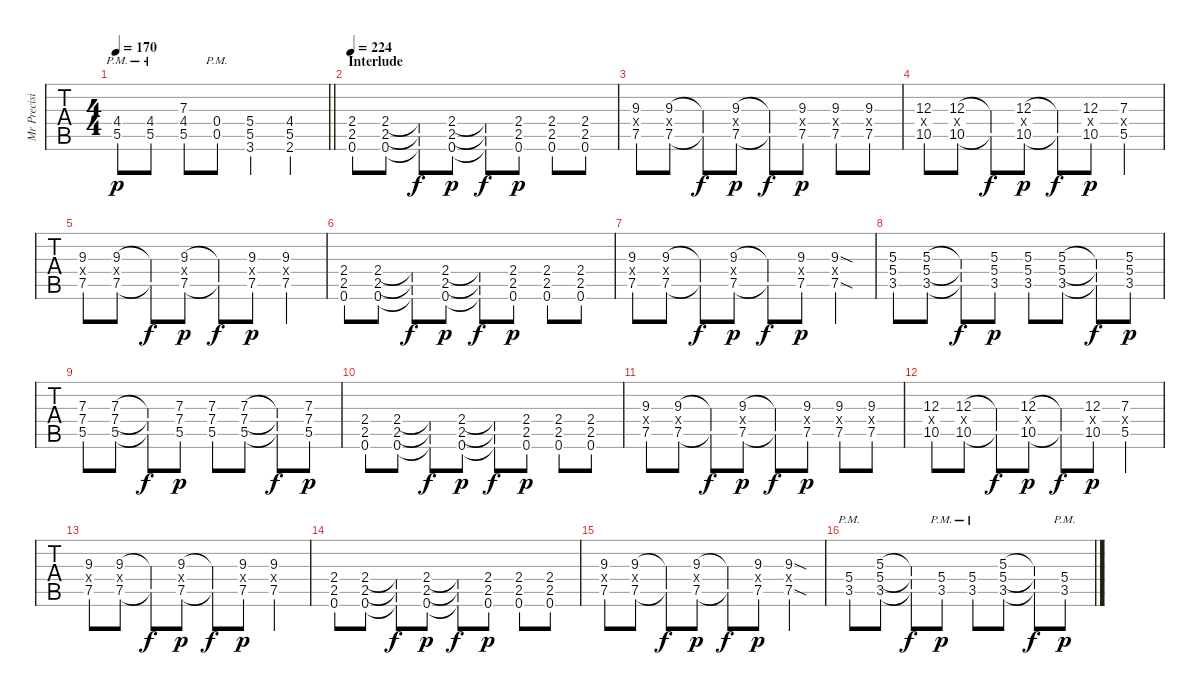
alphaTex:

\track ("Mr Precision - Guitar One" "Mr Precisi") {instrument distortionguitar}
\staff {tabs}
\tuning (E4 B3 G3 D3 A2 E2) {hide}
\ts (4 4)
\tempo 170
\clef g2
\barLineRight lightlight
\ks c
(4.4{pm} 5.5{pm}).8{dy p} (4.4{pm} 5.5{pm}).8 (7.3 4.4 5.5).8 (0.4{pm} 0.5{pm}).8 (5.4 5.5 3.6).4 (4.4 5.5 2.6).4 |
\section ("" "Interlude")
\tempo 224
(2.4 2.5 0.6).8 (2.4 2.5 0.6).8 (2.4{t} 2.5{t} 0.6{t}).8{dy f} (2.4 2.5 0.6).8{dy p} (2.4{t} 2.5{t} 0.6{t}).8{dy f} (2.4 2.5 0.6).8{dy p} (2.4 2.5 0.6).8 (2.4 2.5 0.6).8 |
(9.3 7.4{x} 7.5).8 (9.3 7.4{x} 7.5).8 (9.3{t} 7.5{t}).8{dy f} (9.3 7.4{x} 7.5).8{dy p} (9.3{t} 7.5{t}).8{dy f} (9.3 7.4{x} 7.5).8{dy p} (9.3 7.4{x} 7.5).8 (9.3 7.4{x} 7.5).8 |
(12.3 10.4{x} 10.5).8 (12.3 10.4{x} 10.5).8 (12.3{t} 10.5{t}).8{dy f} (12.3 10.4{x} 10.5).8{dy p} (12.3{t} 10.5{t}).8{dy f} (12.3 10.4{x} 10.5).8{dy p} (7.3 5.4{x} 5.5).4 |
(9.3 7.4{x} 7.5).8 (9.3 7.4{x} 7.5).8 (9.3{t} 7.5{t}).8{dy f} (9.3 7.4{x} 7.5).8{dy p} (9.3{t} 7.5{t}).8{dy f} (9.3 7.4{x} 7.5).8{dy p} (9.3 7.4{x} 7.5).4 |
(2.4 2.5 0.6).8 (2.4 2.5 0.6).8 (2.4{t} 2.5{t} 0.6{t}).8{dy f} (2.4 2.5 0.6).8{dy p} (2.4{t} 2.5{t} 0.6{t}).8{dy f} (2.4 2.5 0.6).8{dy p} (2.4 2.5 0.6).8 (2.4 2.5 0.6).8 |
(9.3 7.4{x} 7.5).8 (9.3 7.4{x} 7.5).8 (9.3{t} 7.5{t}).8{dy f} (9.3 7.4{x} 7.5).8{dy p} (9.3{t} 7.5{t}).8{dy f} (9.3 7.4{x} 7.5).8{dy p} (9.3{sod} 7.4{x} 7.5{sod}).4 |
(5.3 5.4 3.5).8 (5.3 5.4 3.5).8 (5.3{t} 5.4{t} 3.5{t}).8{dy f} (5.3 5.4 3.5).8{dy p} (5.3 5.4 3.5).8 (5.3 5.4 3.5).8 (5.3{t} 5.4{t} 3.5{t}).8{dy f} (5.3 5.4 3.5).8{dy p} |
(7.3 7.4 5.5).8 (7.3 7.4 5.5).8 (7.3{t} 7.4{t} 5.5{t}).8{dy f} (7.3 7.4 5.5).8{dy p} (7.3 7.4 5.5).8 (7.3 7.4 5.5).8 (7.3{t} 7.4{t} 5.5{t}).8{dy f} (7.3 7.4 5.5).8{dy p} |
(2.4 2.5 0.6).8 (2.4 2.5 0.6).8 (2.4{t} 2.5{t} 0.6{t}).8{dy f} (2.4 2.5 0.6).8{dy p} (2.4{t} 2.5{t} 0.6{t}).8{dy f} (2.4 2.5 0.6).8{dy p} (2.4 2.5 0.6).8 (2.4 2.5 0.6).8 |
(9.3 7.4{x} 7.5).8 (9.3 7.4{x} 7.5).8 (9.3{t} 7.5{t}).8{dy f} (9.3 7.4{x} 7.5).8{dy p} (9.3{t} 7.5{t}).8{dy f} (9.3 7.4{x} 7.5).8{dy p} (9.3 7.4{x} 7.5).8 (9.3 7.4{x} 7.5).8 |
(12.3 10.4{x} 10.5).8 (12.3 10.4{x} 10.5).8 (12.3{t} 10.5{t}).8{dy f} (12.3 10.4{x} 10.5).8{dy p} (12.3{t} 10.5{t}).8{dy f} (12.3 10.4{x} 10.5).8{dy p} (7.3 5.4{x} 5.5).4 |
(9.3 7.4{x} 7.5).8 (9.3 7.4{x} 7.5).8 (9.3{t} 7.5{t}).8{dy f} (9.3 7.4{x} 7.5).8{dy p} (9.3{t} 7.5{t}).8{dy f} (9.3 7.4{x} 7.5).8{dy p} (9.3 7.4{x} 7.5).4 |
(2.4 2.5 0.6).8 (2.4 2.5 0.6).8 (2.4{t} 2.5{t} 0.6{t}).8{dy f} (2.4 2.5 0.6).8{dy p} (2.4{t} 2.5{t} 0.6{t}).8{dy f} (2.4 2.5 0.6).8{dy p} (2.4 2.5 0.6).8 (2.4 2.5 0.6).8 |
(9.3 7.4{x} 7.5).8 (9.3 7.4{x} 7.5).8 (9.3{t} 7.5{t}).8{dy f} (9.3 7.4{x} 7.5).8{dy p} (9.3{t} 7.5{t}).8{dy f} (9.3 7.4{x} 7.5).8{dy p} (9.3{sod} 7.4{x} 7.5{sod}).4 |
(5.4{pm} 3.5{pm}).8 (5.3 5.4 3.5).8 (5.3{t} 5.4{t} 3.5{t}).8{dy f} (5.4{pm} 3.5{pm}).8{dy p} (5.4{pm} 3.5{pm}).8 (5.3 5.4 3.5).8 (5.3{t} 5.4{t} 3.5{t}).8{dy f} (5.4{pm} 3.5{pm}).8{dy p}
